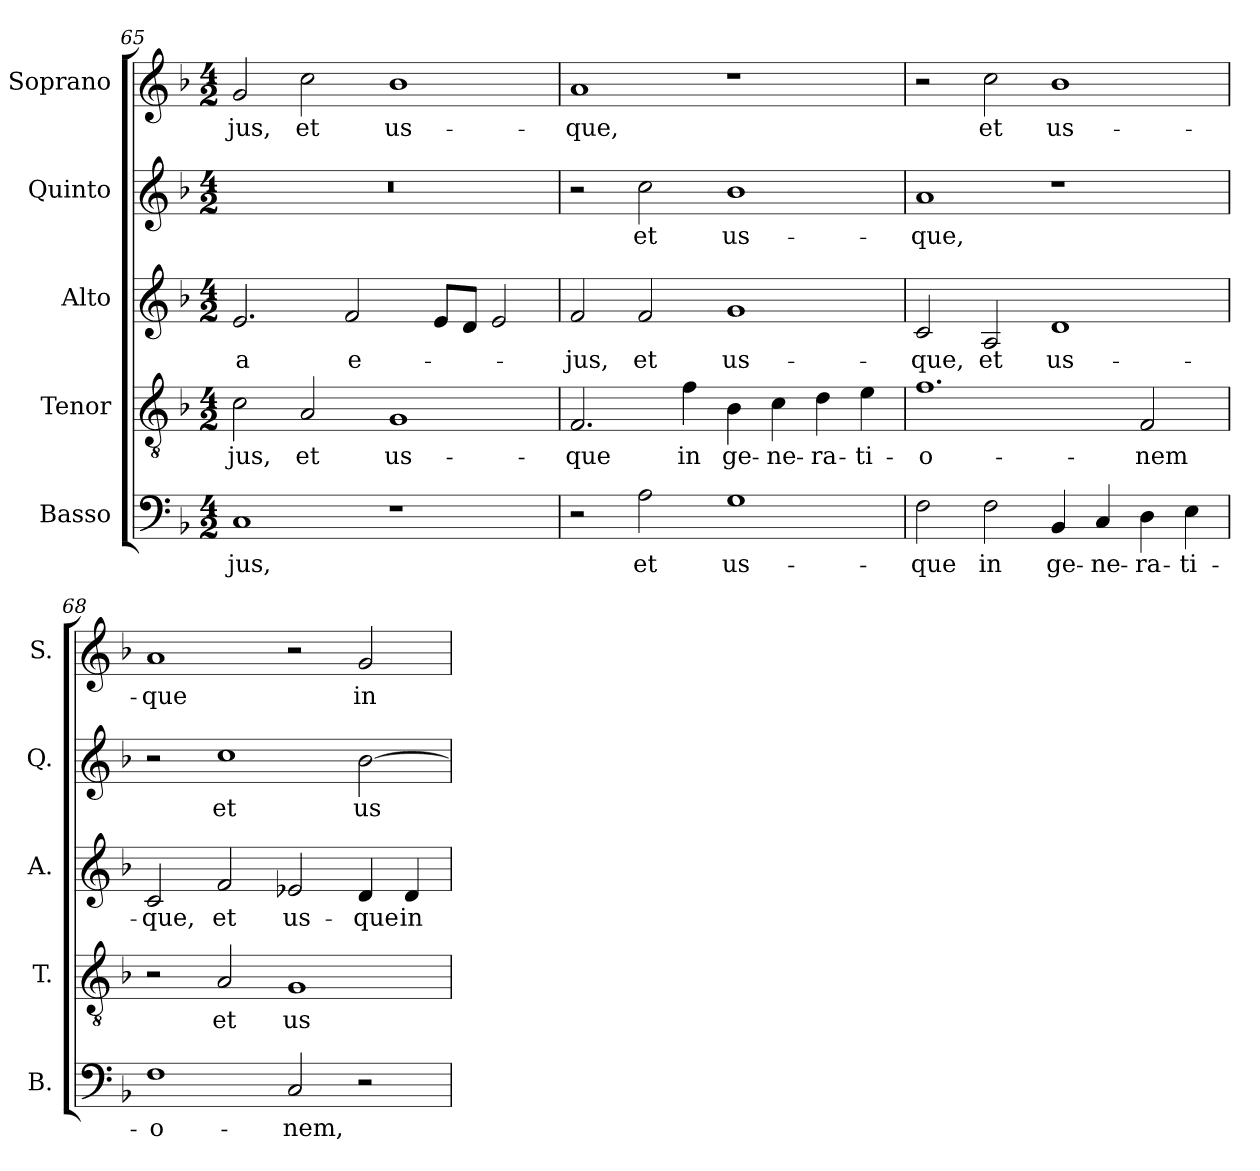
**kern	**text	**kern	**text	**kern	**text	**kern	**text	**kern	**text
*part5	*part5	*part4	*part4	*part3	*part3	*part2	*part2	*part1	*part1
*staff5	*staff5	*staff4	*staff4	*staff3	*staff3	*staff2	*staff2	*staff1	*staff1
*I"Basso	*	*I"Tenor	*	*I"Alto	*	*I"Quinto	*	*I"Soprano	*
*I'B.	*	*I'T.	*	*I'A.	*	*I'Q.	*	*I'S.	*
*clefF4	*	*clefGv2	*	*clefG2	*	*clefG2	*	*clefG2	*
*	*	*ITrd7c12	*	*	*	*	*	*	*
*k[b-]	*	*k[b-]	*	*k[b-]	*	*k[b-]	*	*k[b-]	*
*F:	*	*F:	*	*F:	*	*F:	*	*F:	*
*M4/2	*	*M4/2	*	*M4/2	*	*M4/2	*	*M4/2	*
=65	=65	=65	=65	=65	=65	=65	=65	=65	=65
!	!LO:LY:b:color=#000000	!	!	!	!	!	!	!	!
!	!	!	!LO:LY:b:color=#000000	!	!	!	!	!	!
!	!	!	!	!	!LO:LY:b:color=#000000	!LO:N:vis=1	!	!	!
!	!	!	!	!	!	!	!	!	!LO:LY:b:color=#000000
1Ci	-jus,	2Ci\	-jus,	2.ei/	-a	0r	.	2gi/	-jus,
!	!	!	!LO:LY:b:color=#000000	!	!	!	!	!	!
!	!	!	!	!	!	!	!	!	!LO:LY:b:color=#000000
.	.	2AAi/	et	.	.	.	.	2cci\	et
!	!	!	!	!	!LO:LY:b:color=#000000	!	!	!	!
.	.	.	.	2fi/	e-	.	.	.	.
!	!	!	!LO:LY:b:color=#000000	!	!	!	!	!	!
!	!	!	!	!	!	!	!	!	!LO:LY:b:color=#000000
1r	.	1GGi	us-	.	.	.	.	1b-i	us-
.	.	.	.	8ei/L	.	.	.	.	.
.	.	.	.	8di/J	.	.	.	.	.
.	.	.	.	2ei/	.	.	.	.	.
!!LO:LB:g=z
=66	=66	=66	=66	=66	=66	=66	=66	=66	=66
!	!	!	!LO:LY:b:color=#000000	!	!	!	!	!	!
!	!	!	!	!	!LO:LY:b:color=#000000	!	!	!	!
!	!	!	!	!	!	!	!	!	!LO:LY:b:color=#000000
2r	.	2.FFi/	-que	2fi/	-jus,	2r	.	1ai	-que,
!	!LO:LY:b:color=#000000	!	!	!	!	!	!	!	!
!	!	!	!	!	!LO:LY:b:color=#000000	!	!	!	!
!	!	!	!	!	!	!	!LO:LY:b:color=#000000	!	!
2Ai\	et	.	.	2fi/	et	2cci\	et	.	.
!	!	!	!LO:LY:b:color=#000000	!	!	!	!	!	!
.	.	4Fi\	in	.	.	.	.	.	.
!	!LO:LY:b:color=#000000	!	!	!	!	!	!	!	!
!	!	!	!LO:LY:b:color=#000000	!	!	!	!	!	!
!	!	!	!	!	!LO:LY:b:color=#000000	!	!	!	!
!	!	!	!	!	!	!	!LO:LY:b:color=#000000	!	!
1Gi	us-	4BB-i\	ge-	1gi	us-	1b-i	us-	1r	.
!	!	!	!LO:LY:b:color=#000000	!	!	!	!	!	!
.	.	4Ci\	-ne-	.	.	.	.	.	.
!	!	!	!LO:LY:b:color=#000000	!	!	!	!	!	!
.	.	4Di\	-ra-	.	.	.	.	.	.
!	!	!	!LO:LY:b:color=#000000	!	!	!	!	!	!
.	.	4Ei\	-ti-	.	.	.	.	.	.
=67	=67	=67	=67	=67	=67	=67	=67	=67	=67
!	!LO:LY:b:color=#000000	!	!	!	!	!	!	!	!
!	!	!	!LO:LY:b:color=#000000	!	!	!	!	!	!
!	!	!	!	!	!LO:LY:b:color=#000000	!	!	!	!
!	!	!	!	!	!	!	!LO:LY:b:color=#000000	!	!
2Fi\	-que	1.Fi	-o-	2ci/	-que,	1ai	-que,	2r	.
!	!LO:LY:b:color=#000000	!	!	!	!	!	!	!	!
!	!	!	!	!	!LO:LY:b:color=#000000	!	!	!	!
!	!	!	!	!	!	!	!	!	!LO:LY:b:color=#000000
2Fi\	in	.	.	2Ai/	et	.	.	2cci\	et
!	!LO:LY:b:color=#000000	!	!	!	!	!	!	!	!
!	!	!	!	!	!LO:LY:b:color=#000000	!	!	!	!
!	!	!	!	!	!	!	!	!	!LO:LY:b:color=#000000
4BB-i/	ge-	.	.	1di	us-	1r	.	1b-i	us-
!	!LO:LY:b:color=#000000	!	!	!	!	!	!	!	!
4Ci/	-ne-	.	.	.	.	.	.	.	.
!	!LO:LY:b:color=#000000	!	!	!	!	!	!	!	!
!	!	!	!LO:LY:b:color=#000000	!	!	!	!	!	!
4Di\	-ra-	2FFi/	-nem	.	.	.	.	.	.
!	!LO:LY:b:color=#000000	!	!	!	!	!	!	!	!
4Ei\	-ti-	.	.	.	.	.	.	.	.
=68	=68	=68	=68	=68	=68	=68	=68	=68	=68
!	!LO:LY:b:color=#000000	!	!	!	!	!	!	!	!
!	!	!	!	!	!LO:LY:b:color=#000000	!	!	!	!
!	!	!	!	!	!	!	!	!	!LO:LY:b:color=#000000
1Fi	-o-	2r	.	2ci/	-que,	2r	.	1ai	-que
!	!	!	!LO:LY:b:color=#000000	!	!	!	!	!	!
!	!	!	!	!	!LO:LY:b:color=#000000	!	!	!	!
!	!	!	!	!	!	!	!LO:LY:b:color=#000000	!	!
.	.	2AAi/	et	2fi/	et	1cci	et	.	.
!	!LO:LY:b:color=#000000	!	!	!	!	!	!	!	!
!	!	!	!LO:LY:b:color=#000000	!	!	!	!	!	!
!	!	!	!	!	!LO:LY:b:color=#000000	!	!	!	!
2Ci/	-nem,	1GGi	us-	2e-Xi/	us-	.	.	2r	.
!	!	!	!	!	!LO:LY:b:color=#000000	!	!	!	!
!	!	!	!	!	!	!	!LO:LY:b:color=#000000	!	!
!	!	!	!	!	!	!	!	!	!LO:LY:b:color=#000000
2r	.	.	.	4di/	-que	[2b-i\	us-	2gi/	in
!	!	!	!	!	!LO:LY:b:color=#000000	!	!	!	!
.	.	.	.	4di/	in	.	.	.	.
=	=	=	=	=	=	=	=	=	=
*-	*-	*-	*-	*-	*-	*-	*-	*-	*-
